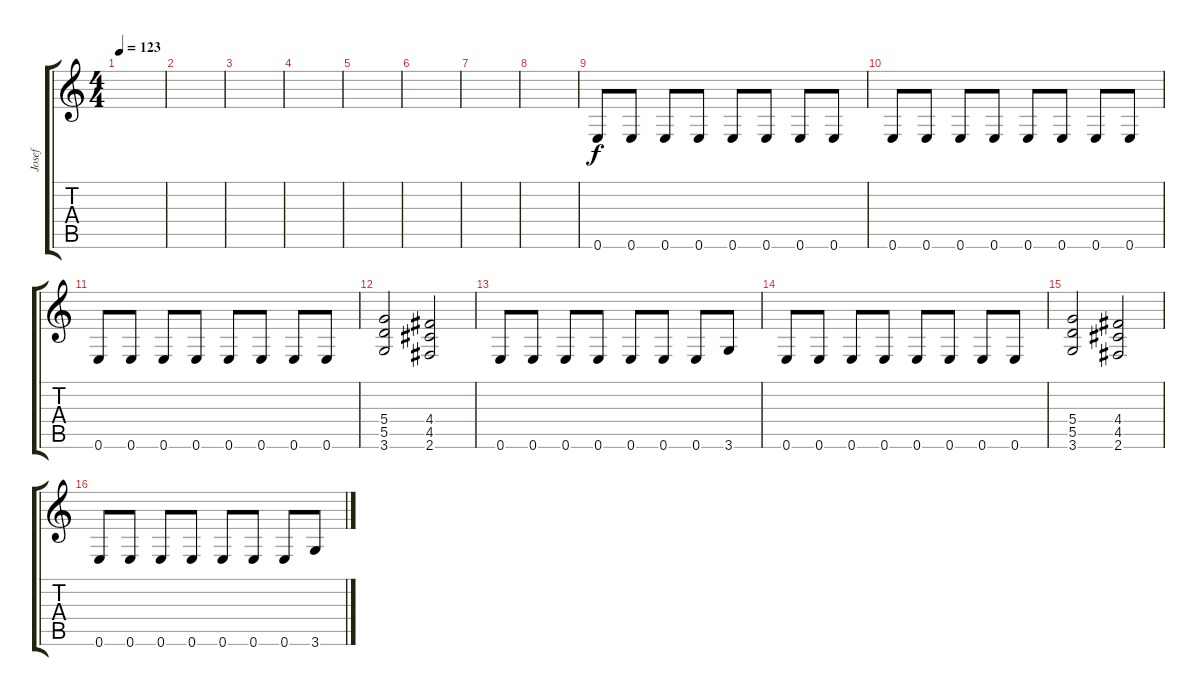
\track ("Josef" "Josef") {instrument overdrivenguitar}
\staff {score tabs}
\tuning (E4 B3 G3 D3 A2 E2) {hide}
\ts (4 4)
\tempo 123
\clef g2
\ks c
|
|
|
|
|
|
|
|
0.6.8 0.6.8 0.6.8 0.6.8 0.6.8 0.6.8 0.6.8 0.6.8 |
0.6.8 0.6.8 0.6.8 0.6.8 0.6.8 0.6.8 0.6.8 0.6.8 |
0.6.8 0.6.8 0.6.8 0.6.8 0.6.8 0.6.8 0.6.8 0.6.8 |
(5.4 5.5 3.6).2 (4.4 4.5 2.6).2 |
0.6.8 0.6.8 0.6.8 0.6.8 0.6.8 0.6.8 0.6.8 3.6.8 |
0.6.8 0.6.8 0.6.8 0.6.8 0.6.8 0.6.8 0.6.8 0.6.8 |
(5.4 5.5 3.6).2 (4.4 4.5 2.6).2 |
0.6.8 0.6.8 0.6.8 0.6.8 0.6.8 0.6.8 0.6.8 3.6.8
